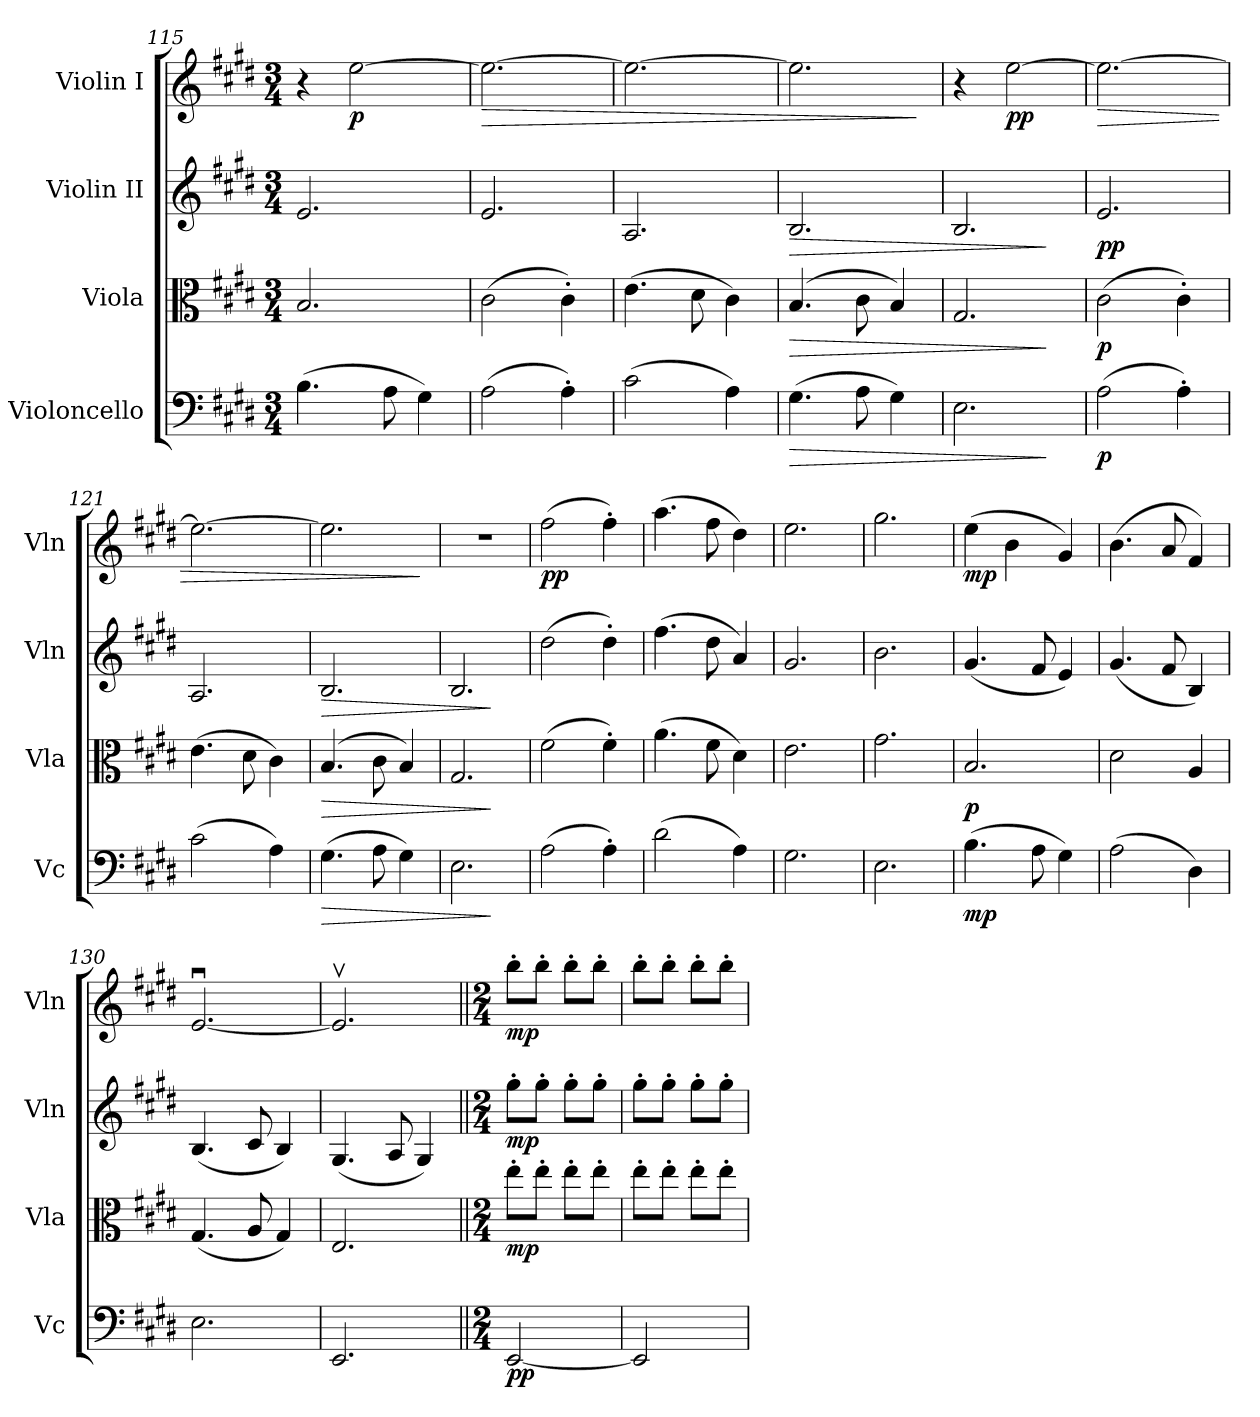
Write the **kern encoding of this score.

**kern	**dynam	**kern	**dynam	**kern	**dynam	**kern	**dynam
*part4	*part4	*part3	*part3	*part2	*part2	*part1	*part1
*staff4	*staff4	*staff3	*staff3	*staff2	*staff2	*staff1	*staff1
*I"Violoncello	*	*I"Viola	*	*I"Violin II	*	*I"Violin I	*
*I'Vc	*	*I'Vla	*	*I'Vln	*	*I'Vln	*
*clefF4	*	*clefC3	*	*clefG2	*	*clefG2	*
*k[f#c#g#d#]	*	*k[f#c#g#d#]	*	*k[f#c#g#d#]	*	*k[f#c#g#d#]	*
*M3/4	*	*M3/4	*	*M3/4	*	*M3/4	*
=115	=115	=115	=115	=115	=115	=115	=115
(>4.B\	.	2.B/	.	2.e/	.	4r	.
!	!	!	!	!	!	!	!LO:DY:b
.	.	.	.	.	.	[2ee\	p
8A\	.	.	.	.	.	.	.
4G#\)	.	.	.	.	.	.	.
=116	=116	=116	=116	=116	=116	=116	=116
!	!	!	!	!	!	!	!LO:HP:b
(>2A\	.	(>2c#\	.	2.e/	.	2.ee\_	>
4A'\)	.	4c#'\)	.	.	.	.	.
!!LO:LB:g=z
=117	=117	=117	=117	=117	=117	=117	=117
(>2c#\	.	(>4.e\	.	2.A/	.	2.ee\_	.
.	.	8d#\	.	.	.	.	.
4A\)	.	4c#\)	.	.	.	.	.
=118	=118	=118	=118	=118	=118	=118	=118
!	!LO:HP:b	!	!LO:HP:b	!	!LO:HP:b	!	!
(>4.G#\	>	(>4.B/	>	2.B/	>	2.ee\]	.
8A\	.	8c#\	.	.	.	.	.
4G#\)	.	4B/)	.	.	.	.	.
.	.	.	.	.	.	.	]
=119	=119	=119	=119	=119	=119	=119	=119
2.E\	.	2.G#/	.	2.B/	.	4r	.
!	!	!	!	!	!	!	!LO:DY:b
.	.	.	.	.	.	[2ee\	pp
.	]	.	]	.	]	.	.
=120	=120	=120	=120	=120	=120	=120	=120
!	!LO:DY:b	!	!LO:DY:b	!	!LO:DY:b	!	!LO:HP:b
(>2A\	p	(>2c#\	p	2.e/	pp	2.ee\_	>
4A'\)	.	4c#'\)	.	.	.	.	.
=121	=121	=121	=121	=121	=121	=121	=121
(>2c#\	.	(>4.e\	.	2.A/	.	2.ee\_	.
.	.	8d#\	.	.	.	.	.
4A\)	.	4c#\)	.	.	.	.	.
=122	=122	=122	=122	=122	=122	=122	=122
!	!LO:HP:b	!	!LO:HP:b	!	!LO:HP:b	!	!
(>4.G#\	>	(>4.B/	>	2.B/	>	2.ee\]	.
8A\	.	8c#\	.	.	.	.	.
4G#\)	.	4B/)	.	.	.	.	.
.	.	.	.	.	.	.	]
=123	=123	=123	=123	=123	=123	=123	=123
2.E\	.	2.G#/	.	2.B/	.	2.r	.
.	]	.	]	.	]	.	.
=124	=124	=124	=124	=124	=124	=124	=124
!	!	!	!	!	!	!	!LO:DY:b
(>2A\	.	(>2f#\	.	(>2dd#\	.	(>2ff#\	pp
4A'\)	.	4f#'\)	.	4dd#'\)	.	4ff#'\)	.
=125	=125	=125	=125	=125	=125	=125	=125
(>2d#\	.	(>4.a\	.	(>4.ff#\	.	(>4.aa\	.
.	.	8f#\	.	8dd#\	.	8ff#\	.
4A\)	.	4d#\)	.	4a/)	.	4dd#\)	.
=126	=126	=126	=126	=126	=126	=126	=126
2.G#\	.	2.e\	.	2.g#/	.	2.ee\	.
=127	=127	=127	=127	=127	=127	=127	=127
2.E\	.	2.g#\	.	2.b\	.	2.gg#\	.
=128	=128	=128	=128	=128	=128	=128	=128
!	!LO:DY:b	!	!LO:DY:b	!	!	!	!LO:DY:b
(>4.B\	mp	2.B/	p	(<4.g#/	.	(>4ee\	mp
.	.	.	.	.	.	4b\	.
8A\	.	.	.	8f#/	.	.	.
4G#\)	.	.	.	4e/)	.	4g#/)	.
=129	=129	=129	=129	=129	=129	=129	=129
(>2A\	.	2d#\	.	(<4.g#/	.	(>4.b\	.
.	.	.	.	8f#/	.	8a/	.
4D#\)	.	4A/	.	4B/)	.	4f#/)	.
=130	=130	=130	=130	=130	=130	=130	=130
2.E\	.	(<4.G#/	.	(<4.B/	.	[2.eu/	.
.	.	8A/	.	8c#/	.	.	.
.	.	4G#/)	.	4B/)	.	.	.
=131	=131	=131	=131	=131	=131	=131	=131
2.EE/	.	2.E/	.	(<4.G#/	.	2.ev/]	.
.	.	.	.	8A/	.	.	.
.	.	.	.	4G#/)	.	.	.
=132||	=132||	=132||	=132||	=132||	=132||	=132||	=132||
!!LO:REH:place=s1:a:B:fs=14:t=G
*M2/4	*	*M2/4	*	*M2/4	*	*M2/4	*
*	*	*	*	*	*	*MM144	*
!	!LO:DY:b	!	!LO:DY:b	!	!LO:DY:b	!	!LO:DY:b
[2EE/	pp	8ee'\L	mp	8gg#'\L	mp	8bb'\L	mp
.	.	8ee'\J	.	8gg#'\J	.	8bb'\J	.
.	.	8ee'\L	.	8gg#'\L	.	8bb'\L	.
.	.	8ee'\J	.	8gg#'\J	.	8bb'\J	.
!!LO:PB:g=z
=133	=133	=133	=133	=133	=133	=133	=133
2EE/]	.	8ee'\L	.	8gg#'\L	.	8bb'\L	.
.	.	8ee'\J	.	8gg#'\J	.	8bb'\J	.
.	.	8ee'\L	.	8gg#'\L	.	8bb'\L	.
.	.	8ee'\J	.	8gg#'\J	.	8bb'\J	.
=	=	=	=	=	=	=	=
*-	*-	*-	*-	*-	*-	*-	*-
